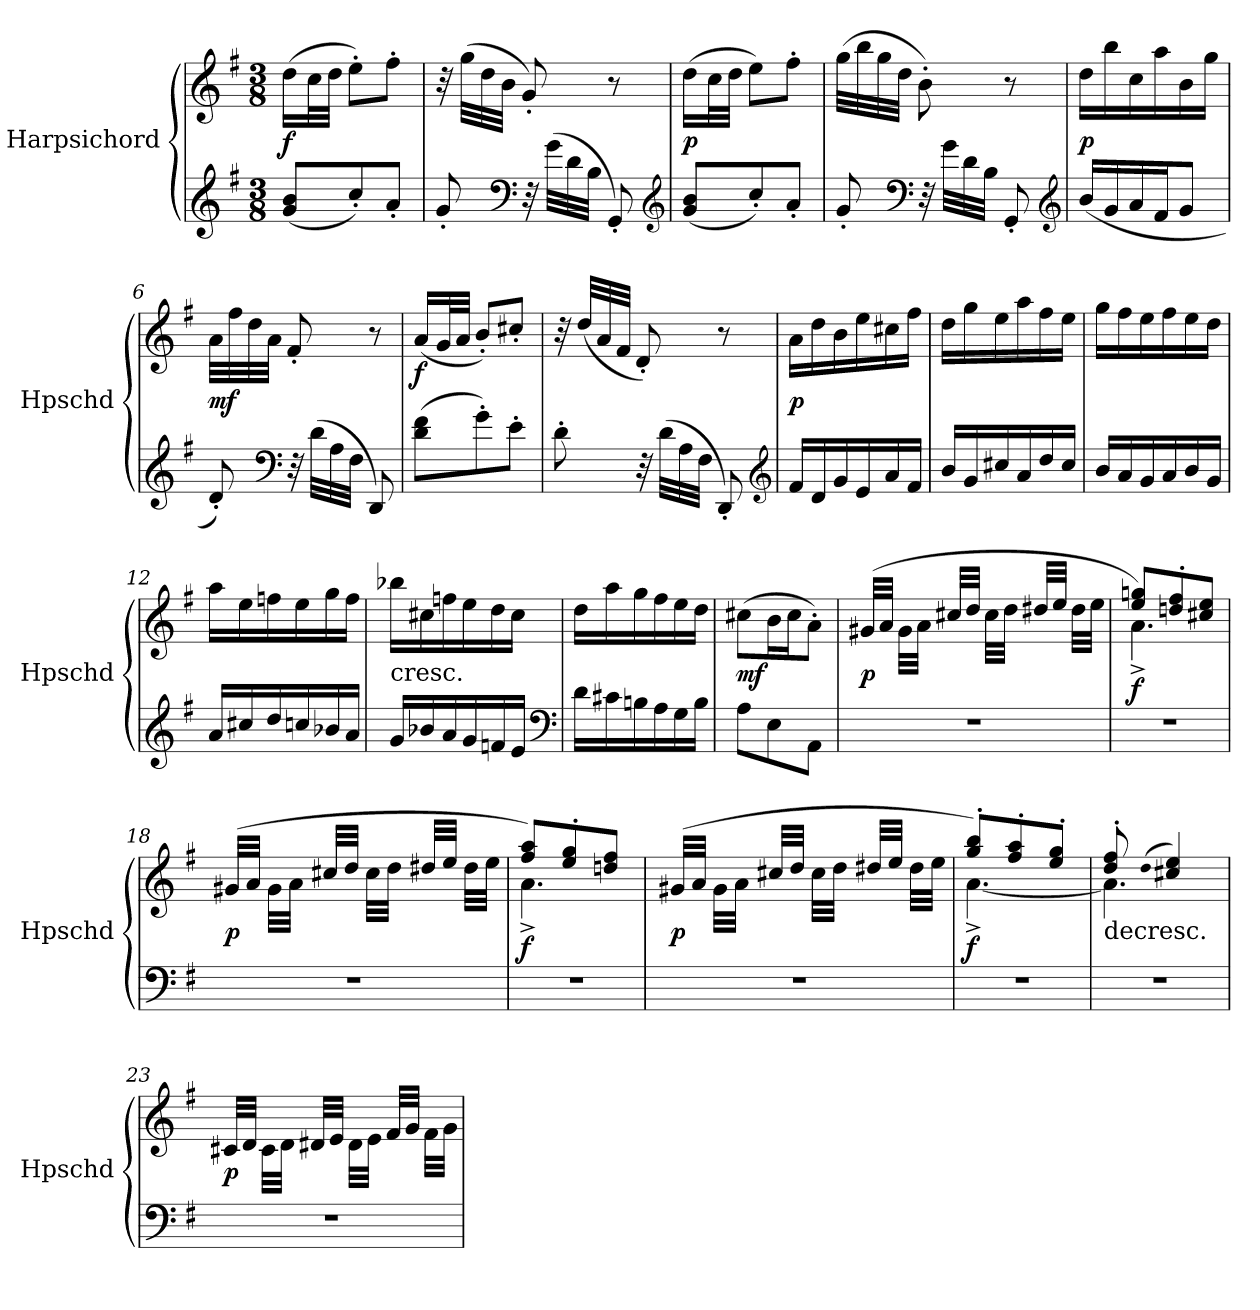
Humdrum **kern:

**kern	**kern	**dynam
*part1	*part1	*part1
*staff2	*staff1	*staff1/2
*I"Harpsichord	*	*
*I'Hpschd	*	*
*clefG2	*clefG2	*
*k[f#]	*k[f#]	*
*G:	*G:	*
*M3/8	*M3/8	*
*MM72	*MM72	*
=1	=1	=1
(8g/ 8b/L	(16dd\LL	f
.	32cc\L	.
.	32dd\JJJ	.
8cc'/)	8ee'\L)	.
8a'/J	8ff#'\J	.
=2	=2	=2
8g'/	32r	.
.	(32gg\LLL	.
.	32dd\	.
.	32b\JJJ	.
*clefF4	*	*
32r	8g'/)	.
(32g\LLL	.	.
32d\	.	.
32B\JJJ	.	.
8GG'/)	8r	.
*clefG2	*	*
=3	=3	=3
(8g/ 8b/L	(16dd\LL	p
.	32cc\L	.
.	32dd\JJJ	.
8cc'/)	8ee\L)	.
8a'/J	8ff#'\J	.
=4	=4	=4
8g'/	(32gg\LLL	.
.	32bb\	.
.	32gg\	.
.	32dd\JJJ	.
*clefF4	*	*
32r	8b'\)	.
32g\LLL	.	.
32d\	.	.
32B\JJJ	.	.
8GG'/	8r	.
*clefG2	*	*
=5	=5	=5
(16b/LL	16dd\LL	p
16g/	16bb\	.
16a/	16cc\	.
16f#/J	16aa\	.
8g/J	16b\	.
.	16gg\JJ	.
=6	=6	=6
8d'/)	32a\LLL	mf
.	32ff#\	.
.	32dd\	.
.	32a\JJJ	.
*clefF4	*	*
32r	8f#'/	.
(32d\LLL	.	.
32A\	.	.
32F#\JJJ	.	.
8DD/)	8r	.
=7	=7	=7
(8d\ 8f#\L	(16a/LL	f
.	32g/L	.
.	32a/JJJ	.
8g'\)	8b'/L)	.
8e'\J	8cc#X'/J	.
=8	=8	=8
8d'\	32r	.
.	(32dd/LLL	.
.	32a/	.
.	32f#/JJJ	.
32r	8d'/)	.
(32d\LLL	.	.
32A\	.	.
32F#\JJJ	.	.
8DD'/)	8r	.
*clefG2	*	*
=9	=9	=9
16f#/LL	16a\LL	p
16d/	16dd\	.
16g/	16b\	.
16e/	16ee\	.
16a/	16cc#X\	.
16f#/JJ	16ff#\JJ	.
=10	=10	=10
16b/LL	16dd\LL	.
16g/	16gg\	.
16cc#X/	16ee\	.
16a/	16aa\	.
16dd/	16ff#\	.
16cc#/JJ	16ee\JJ	.
=11	=11	=11
16b/LL	16gg\LL	.
16a/	16ff#\	.
16g/	16ee\	.
16a/	16ff#\	.
16b/	16ee\	.
16g/JJ	16dd\JJ	.
=12	=12	=12
16a/LL	16aa\LL	.
16cc#X/	16ee\	.
16dd/	16ffn\	.
16ccn/	16ee\	.
16b-X/	16gg\	.
16a/JJ	16ff\JJ	.
=13	=13	=13
!	!LO:TX:c:t=cresc.	!
16g/LL	16bb-X\LL	.
16b-X/	16cc#X\	.
16a/	16ffn\	.
16g/	16ee\	.
16fn/	16dd\	.
16e/JJ	16cc#\JJ	.
*clefF4	*	*
=14	=14	=14
16d\LL	16dd\LL	.
16c#X\	16aa\	.
16Bn\	16gg\	.
16A\	16ff#\	.
16G\	16ee\	.
16B\JJ	16dd\JJ	.
=15	=15	=15
8A\L	(8cc#X\L	mf
8E\	16b\L	.
.	16cc#\J	.
8AA\J	8a'\J)	.
=16	=16	=16
4.r	(32g#X/LLL	p
.	32a/JJJ	.
.	32g#\LLL	.
.	32a\JJJ	.
.	32cc#X/LLL	.
.	32dd/JJJ	.
.	32cc#\LLL	.
.	32dd\JJJ	.
.	32dd#X/LLL	.
.	32ee/JJJ	.
.	32dd#\LLL	.
.	32ee\JJJ	.
=17	=17	=17
*	*^	*
4.r	8ee/ 8ggn/L	4.a^\)	f
.	8ddn'/ 8ff#'/	.	.
.	8cc#X/ 8ee/J	.	.
*	*v	*v	*
=18	=18	=18
4.r	(32g#X/LLL	p
.	32a/JJJ	.
.	32g#\LLL	.
.	32a\JJJ	.
.	32cc#X/LLL	.
.	32dd/JJJ	.
.	32cc#\LLL	.
.	32dd\JJJ	.
.	32dd#X/LLL	.
.	32ee/JJJ	.
.	32dd#\LLL	.
.	32ee\JJJ	.
=19	=19	=19
*	*^	*
4.r	8ff#/ 8aa/L)	4.a^\	f
.	8ee'/ 8gg'/	.	.
.	8ddn/ 8ff#/J	.	.
*	*v	*v	*
=20	=20	=20
4.r	(32g#X/LLL	p
.	32a/JJJ	.
.	32g#\LLL	.
.	32a\JJJ	.
.	32cc#X/LLL	.
.	32dd/JJJ	.
.	32cc#\LLL	.
.	32dd\JJJ	.
.	32dd#X/LLL	.
.	32ee/JJJ	.
.	32dd#\LLL	.
.	32ee\JJJ	.
=21	=21	=21
*	*^	*
4.r	8gg'/ 8bb'/L)	[4.a^\	f
.	8ff#'/ 8aa'/	.	.
.	8ee'/ 8gg'/J	.	.
=22	=22	=22	=22
!	!LO:TX:c:t=decresc.	!	!
4.r	8dd'/ 8ff#'/	4.a\]	.
.	(qdd	.	.
.	4cc#X/ 4ee/)	.	.
*	*v	*v	*
=23	=23	=23
4.r	32c#X/LLL	p
.	32d/JJJ	.
.	32c#\LLL	.
.	32d\JJJ	.
.	32d#X/LLL	.
.	32e/JJJ	.
.	32d#\LLL	.
.	32e\JJJ	.
.	32f#/LLL	.
.	32g/JJJ	.
.	32f#\LLL	.
.	32g\JJJ	.
=	=	=
*-	*-	*-
